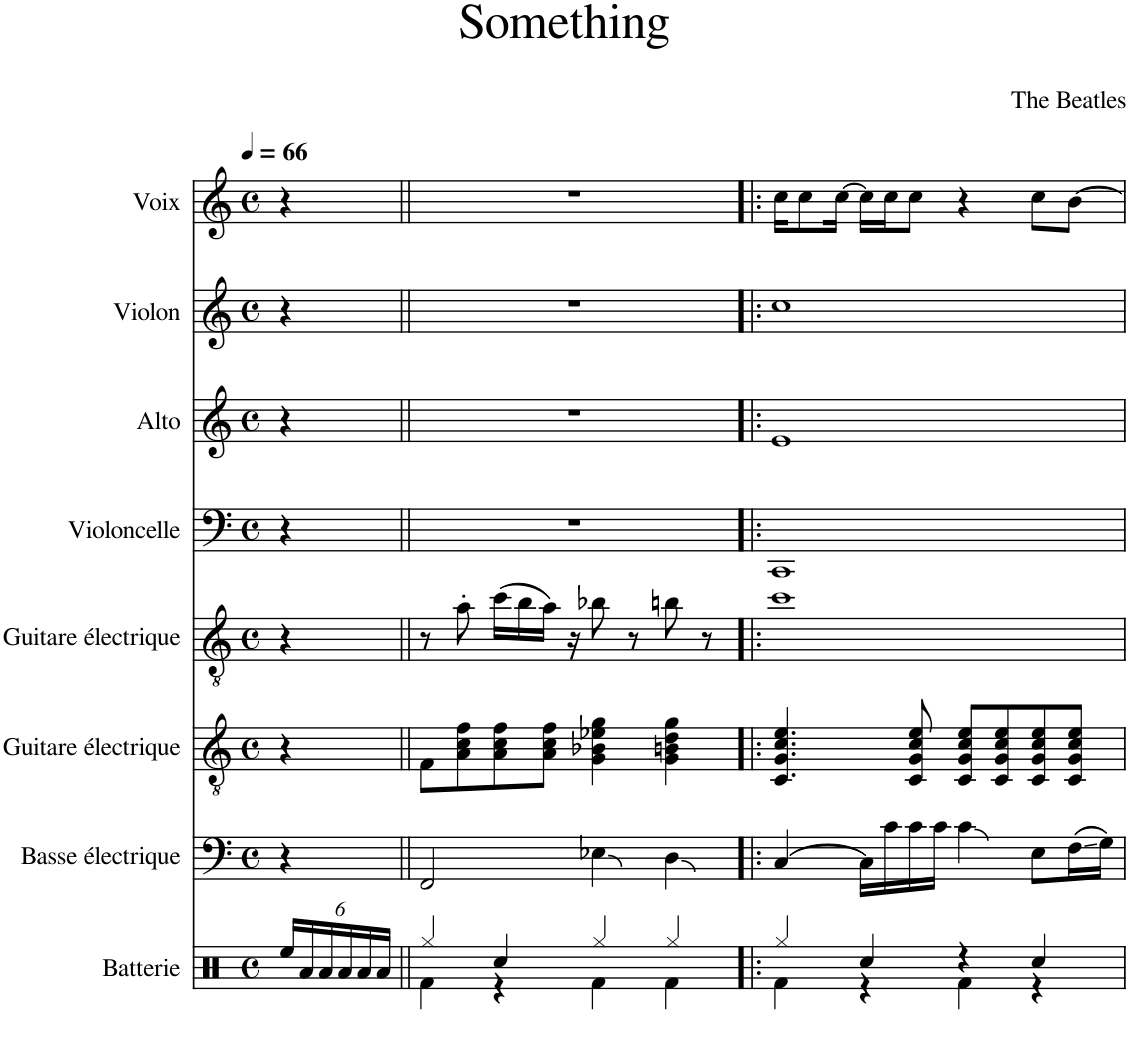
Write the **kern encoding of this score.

**kern	**kern	**kern	**kern	**kern	**kern	**kern	**kern
*part8	*part7	*part6	*part5	*part4	*part3	*part2	*part1
*staff8	*staff7	*staff6	*staff5	*staff4	*staff3	*staff2	*staff1
*I"Batterie	*I"Basse électrique	*I"Guitare électrique	*I"Guitare électrique	*I"Violoncelle	*I"Alto	*I"Violon	*I"Voix
*I'Bat.	*I'B. él.	*I'Guit. El.	*I'Guit. El.	*I'Vlc	*I'Alt.	*I'Vln.	*I'Vx.
*clefX	*clefF4	*clefGv2	*clefGv2	*clefF4	*clefG2	*clefG2	*clefG2
*	*Trd7c12	*	*	*	*	*	*
*k[]	*k[]	*k[]	*k[]	*k[]	*k[]	*k[]	*k[]
*M4/4	*M4/4	*M4/4	*M4/4	*M4/4	*M4/4	*M4/4	*M4/4
*met(c)	*met(c)	*met(c)	*met(c)	*met(c)	*met(c)	*met(c)	*met(c)
*MM66	*MM66	*MM66	*MM66	*MM66	*MM66	*MM66	*MM66
*Xbrackettup	*	*	*	*	*	*	*
=1	=1	=1	=1	=1	=1	=1	=1
24Ree/LL	4r	4r	4r	4r	4r	4r	4r
24Ra/	.	.	.	.	.	.	.
24Ra/	.	.	.	.	.	.	.
24Ra/	.	.	.	.	.	.	.
24Ra/	.	.	.	.	.	.	.
24Ra/JJ	.	.	.	.	.	.	.
=2||	=2||	=2||	=2||	=2||	=2||	=2||	=2||
*^	*	*	*	*	*	*	*
4Rgg/	4Rf\	2FF/	8F\L	8r	1r	1r	1r	1r
.	.	.	8A\ 8c\ 8f\	8a'\	.	.	.	.
4Rcc/	4r	.	8A\ 8c\ 8f\	(16cc\LL	.	.	.	.
.	.	.	.	16b\	.	.	.	.
.	.	.	8A\ 8c\ 8f\J	16a\JJ)	.	.	.	.
.	.	.	.	16r	.	.	.	.
4Rgg/	4Rf\	4E-X\	4G\ 4B-X\ 4e-X\ 4g\	8b-X\	.	.	.	.
.	.	.	.	8r	.	.	.	.
4Rgg/	4Rf\	4D\	4G\ 4Bn\ 4d\ 4g\	8bn\	.	.	.	.
.	.	.	.	8r	.	.	.	.
=3!|:	=3!|:	=3!|:	=3!|:	=3!|:	=3!|:	=3!|:	=3!|:	=3!|:
4Rgg/	4Rf\	[4C/	4.C/ 4.G/ 4.c/ 4.e/	1cc	1CC	1e	1cc	16cc\KL
.	.	.	.	.	.	.	.	8cc\
.	.	.	.	.	.	.	.	[16cc\Jk
4Rcc/	4r	16C\LL]	.	.	.	.	.	16cc\LL]
.	.	16c\	.	.	.	.	.	16cc\J
.	.	16c\	8C/ 8G/ 8c/ 8e/	.	.	.	.	8cc\J
.	.	16c\JJ	.	.	.	.	.	.
4r	4Rf\	4c\	8C/ 8G/ 8c/ 8e/L	.	.	.	.	4r
.	.	.	8C/ 8G/ 8c/ 8e/	.	.	.	.	.
4Rcc/	4r	8E\L	8C/ 8G/ 8c/ 8e/	.	.	.	.	8cc\L
.	.	(16F\L	8C/ 8G/ 8c/ 8e/J	.	.	.	.	[8b\J
.	.	16G\JJ)	.	.	.	.	.	.
*v	*v	*	*	*	*	*	*	*
=	=	=	=	=	=	=	=
*-	*-	*-	*-	*-	*-	*-	*-
